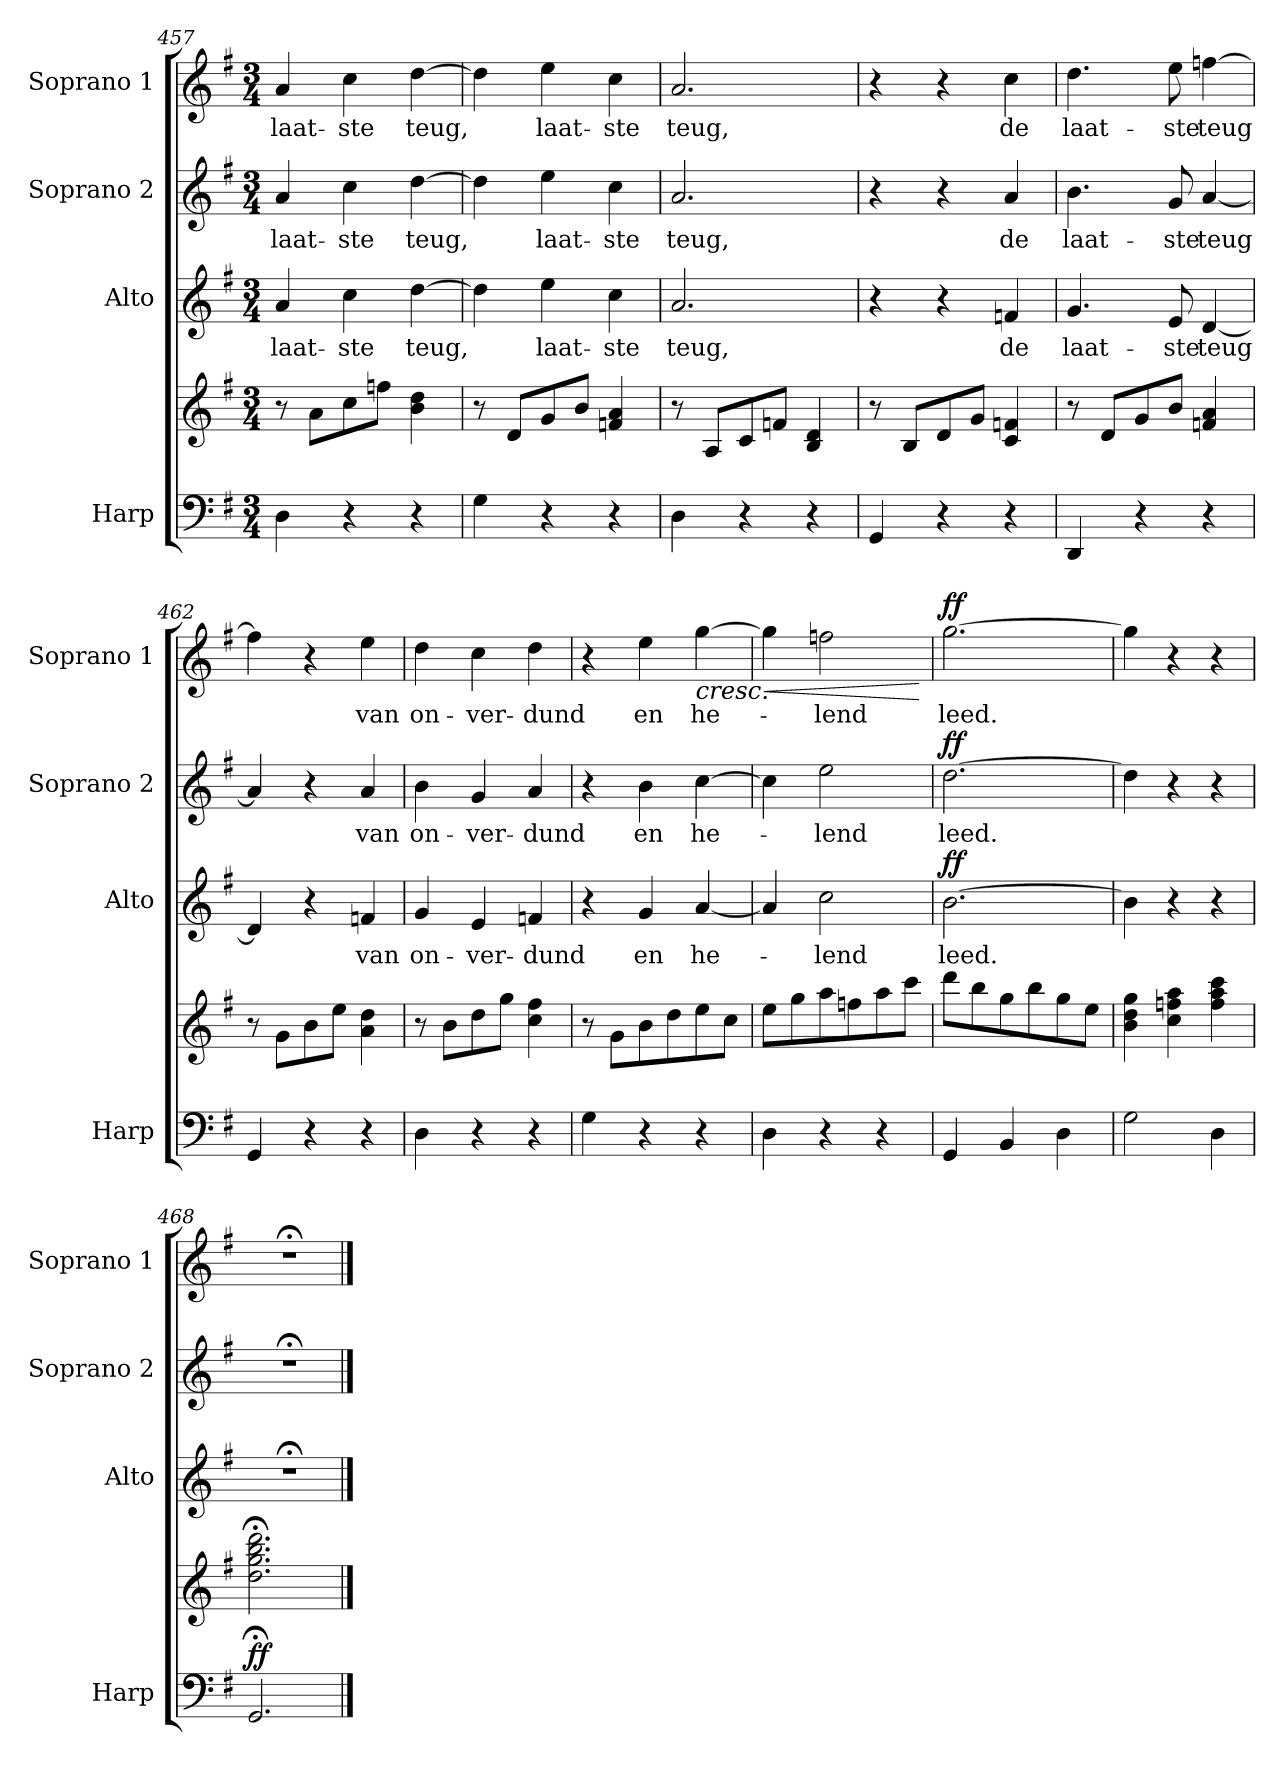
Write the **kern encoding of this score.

**kern	**kern	**dynam	**kern	**text	**dynam	**kern	**text	**dynam	**kern	**text	**dynam
*part4	*part4	*part4	*part3	*part3	*part3	*part2	*part2	*part2	*part1	*part1	*part1
*staff5	*staff4	*staff4/5	*staff3	*staff3	*staff3	*staff2	*staff2	*staff2	*staff1	*staff1	*staff1
*I"Harp	*	*	*I"Alto	*	*	*I"Soprano 2	*	*	*I"Soprano 1	*	*
*I'Harp	*	*	*I'Alto	*	*	*I'Soprano 2	*	*	*I'Soprano 1	*	*
!!LO:LB:g=z
*clefF4	*clefG2	*	*clefG2	*	*	*clefG2	*	*	*clefG2	*	*
*k[f#]	*k[f#]	*	*k[f#]	*	*	*k[f#]	*	*	*k[f#]	*	*
*G:	*G:	*	*G:	*	*	*G:	*	*	*G:	*	*
*M3/4	*M3/4	*	*M3/4	*	*	*M3/4	*	*	*M3/4	*	*
=457	=457	=457	=457	=457	=457	=457	=457	=457	=457	=457	=457
!	!	!	!	!LO:LY:b	!	!	!LO:LY:b	!	!	!LO:LY:b	!
4D\	8r	.	4a/	laat-	.	4a/	laat-	.	4a/	laat-	.
.	8a\L	.	.	.	.	.	.	.	.	.	.
!	!	!	!	!LO:LY:b	!	!	!LO:LY:b	!	!	!LO:LY:b	!
4r	8cc\	.	4cc\	-ste	.	4cc\	-ste	.	4cc\	-ste	.
.	8ffn\J	.	.	.	.	.	.	.	.	.	.
!	!	!	!	!LO:LY:b	!	!	!LO:LY:b	!	!	!LO:LY:b	!
4r	4b\ 4dd\	.	[4dd\	teug,	.	[4dd\	teug,	.	[4dd\	teug,	.
=458	=458	=458	=458	=458	=458	=458	=458	=458	=458	=458	=458
4G\	8r	.	4dd\]	.	.	4dd\]	.	.	4dd\]	.	.
.	8d/L	.	.	.	.	.	.	.	.	.	.
!	!	!	!	!LO:LY:b	!	!	!LO:LY:b	!	!	!LO:LY:b	!
4r	8g/	.	4ee\	laat-	.	4ee\	laat-	.	4ee\	laat-	.
.	8bJ	.	.	.	.	.	.	.	.	.	.
!	!	!	!	!LO:LY:b	!	!	!LO:LY:b	!	!	!LO:LY:b	!
4r	4fn/ 4a/	.	4cc\	-ste	.	4cc\	-ste	.	4cc\	-ste	.
=459	=459	=459	=459	=459	=459	=459	=459	=459	=459	=459	=459
!	!	!	!	!LO:LY:b	!	!	!LO:LY:b	!	!	!LO:LY:b	!
4D\	8r	.	2.a/	teug,	.	2.a/	teug,	.	2.a/	teug,	.
.	8A/L	.	.	.	.	.	.	.	.	.	.
4r	8c/	.	.	.	.	.	.	.	.	.	.
.	8fn/J	.	.	.	.	.	.	.	.	.	.
4r	4B/ 4d/	.	.	.	.	.	.	.	.	.	.
=460	=460	=460	=460	=460	=460	=460	=460	=460	=460	=460	=460
4GG/	8r	.	4r	.	.	4r	.	.	4r	.	.
.	8B/L	.	.	.	.	.	.	.	.	.	.
4r	8d/	.	4r	.	.	4r	.	.	4r	.	.
.	8g/J	.	.	.	.	.	.	.	.	.	.
!	!	!	!	!LO:LY:b	!	!	!LO:LY:b	!	!	!LO:LY:b	!
4r	4c/ 4fn/	.	4fn/	de	.	4a/	de	.	4cc\	de	.
=461	=461	=461	=461	=461	=461	=461	=461	=461	=461	=461	=461
!	!	!	!	!LO:LY:b	!	!	!LO:LY:b	!	!	!LO:LY:b	!
4DD/	8r	.	4.g/	laat-	.	4.b\	laat-	.	4.dd\	laat-	.
.	8d/L	.	.	.	.	.	.	.	.	.	.
4r	8g/	.	.	.	.	.	.	.	.	.	.
!	!	!	!	!LO:LY:b	!	!	!LO:LY:b	!	!	!LO:LY:b	!
.	8b/J	.	8e/	-ste	.	8g/	-ste	.	8ee\	-ste	.
!	!	!	!	!LO:LY:b	!	!	!LO:LY:b	!	!	!LO:LY:b	!
4r	4fn/ 4a/	.	[4d/	teug	.	[4a/	teug	.	[4ffn\	teug	.
=462	=462	=462	=462	=462	=462	=462	=462	=462	=462	=462	=462
4GG/	8r	.	4d/]	.	.	4a/]	.	.	4ff\]	.	.
.	8g\L	.	.	.	.	.	.	.	.	.	.
4r	8b\	.	4r	.	.	4r	.	.	4r	.	.
.	8ee\J	.	.	.	.	.	.	.	.	.	.
!	!	!	!	!LO:LY:b	!	!	!LO:LY:b	!	!	!LO:LY:b	!
4r	4a\ 4dd\	.	4fn/	van	.	4a/	van	.	4ee\	van	.
!!LO:LB:g=z
=463	=463	=463	=463	=463	=463	=463	=463	=463	=463	=463	=463
!	!	!	!	!LO:LY:b	!	!	!LO:LY:b	!	!	!LO:LY:b	!
4D\	8r	.	4g/	on-	.	4b\	on-	.	4dd\	on-	.
.	8b\L	.	.	.	.	.	.	.	.	.	.
!	!	!	!	!LO:LY:b	!	!	!LO:LY:b	!	!	!LO:LY:b	!
4r	8dd\	.	4e/	-ver-	.	4g/	-ver-	.	4cc\	-ver-	.
.	8gg\J	.	.	.	.	.	.	.	.	.	.
!	!	!	!	!LO:LY:b	!	!	!LO:LY:b	!	!	!LO:LY:b	!
4r	4cc\ 4ff#\	.	4fn/	-dund	.	4a/	-dund	.	4dd\	-dund	.
=464	=464	=464	=464	=464	=464	=464	=464	=464	=464	=464	=464
4G\	8r	.	4r	.	.	4r	.	.	4r	.	.
.	8g\L	.	.	.	.	.	.	.	.	.	.
!	!	!	!	!LO:LY:b	!	!	!LO:LY:b	!	!	!LO:LY:b	!
4r	8b\	.	4g/	en	.	4b\	en	.	4ee\	en	.
.	8dd\	.	.	.	.	.	.	.	.	.	.
!	!	!	!	!LO:LY:b	!	!	!LO:LY:b	!	!	!LO:LY:b	!LO:HP:b
4r	8ee\	.	[4a/	he-	.	[4cc\	he-	.	[4gg\	he-	<
.	8cc\J	.	.	.	.	.	.	.	.	.	.
=465	=465	=465	=465	=465	=465	=465	=465	=465	=465	=465	=465
!	!	!	!	!	!	!	!	!	!	!	!LO:HP:b
4D\	8ee\L	.	4a/]	.	.	4cc\]	.	.	4gg\]	.	<
.	8gg\	.	.	.	.	.	.	.	.	.	.
!	!	!	!	!LO:LY:b	!	!	!LO:LY:b	!	!	!LO:LY:b	!
4r	8aa\	.	2cc\	-lend	.	2ee\	-lend	.	2ffn\	-lend	.
.	8ffn\	.	.	.	.	.	.	.	.	.	.
4r	8aa\	.	.	.	.	.	.	.	.	.	.
.	8ccc\J	.	.	.	.	.	.	.	.	.	.
.	.	.	.	.	.	.	.	.	.	.	[ [
=466	=466	=466	=466	=466	=466	=466	=466	=466	=466	=466	=466
!	!	!	!	!LO:LY:b	!LO:DY:a	!	!LO:LY:b	!LO:DY:a	!	!LO:LY:b	!LO:DY:a
4GG/	8ddd\L	.	[2.b\	leed.	ff	[2.dd\	leed.	ff	[2.gg\	leed.	ff
.	8bb\	.	.	.	.	.	.	.	.	.	.
4BB/	8gg\	.	.	.	.	.	.	.	.	.	.
.	8bb\	.	.	.	.	.	.	.	.	.	.
4D\	8gg\	.	.	.	.	.	.	.	.	.	.
.	8ee\J	.	.	.	.	.	.	.	.	.	.
=467	=467	=467	=467	=467	=467	=467	=467	=467	=467	=467	=467
2G\	4b\ 4dd\ 4gg\	.	4b\]	.	.	4dd\]	.	.	4gg\]	.	.
.	4cc\ 4ffn\ 4aa\	.	4r	.	.	4r	.	.	4r	.	.
4D\	4ff\ 4aa\ 4ccc\	.	4r	.	.	4r	.	.	4r	.	.
=468	=468	=468	=468	=468	=468	=468	=468	=468	=468	=468	=468
!	!	!LO:DY:a=2	!LO:N:vis=1	!	!	!LO:N:vis=1	!	!	!LO:N:vis=1	!	!
2.GG;/	2.dd\;< 2.gg\;< 2.bb\;< 2.ddd\;<	ff	2.r;<	.	.	2.r;<	.	.	2.r;<	.	.
==	==	==	==	==	==	==	==	==	==	==	==
*-	*-	*-	*-	*-	*-	*-	*-	*-	*-	*-	*-
